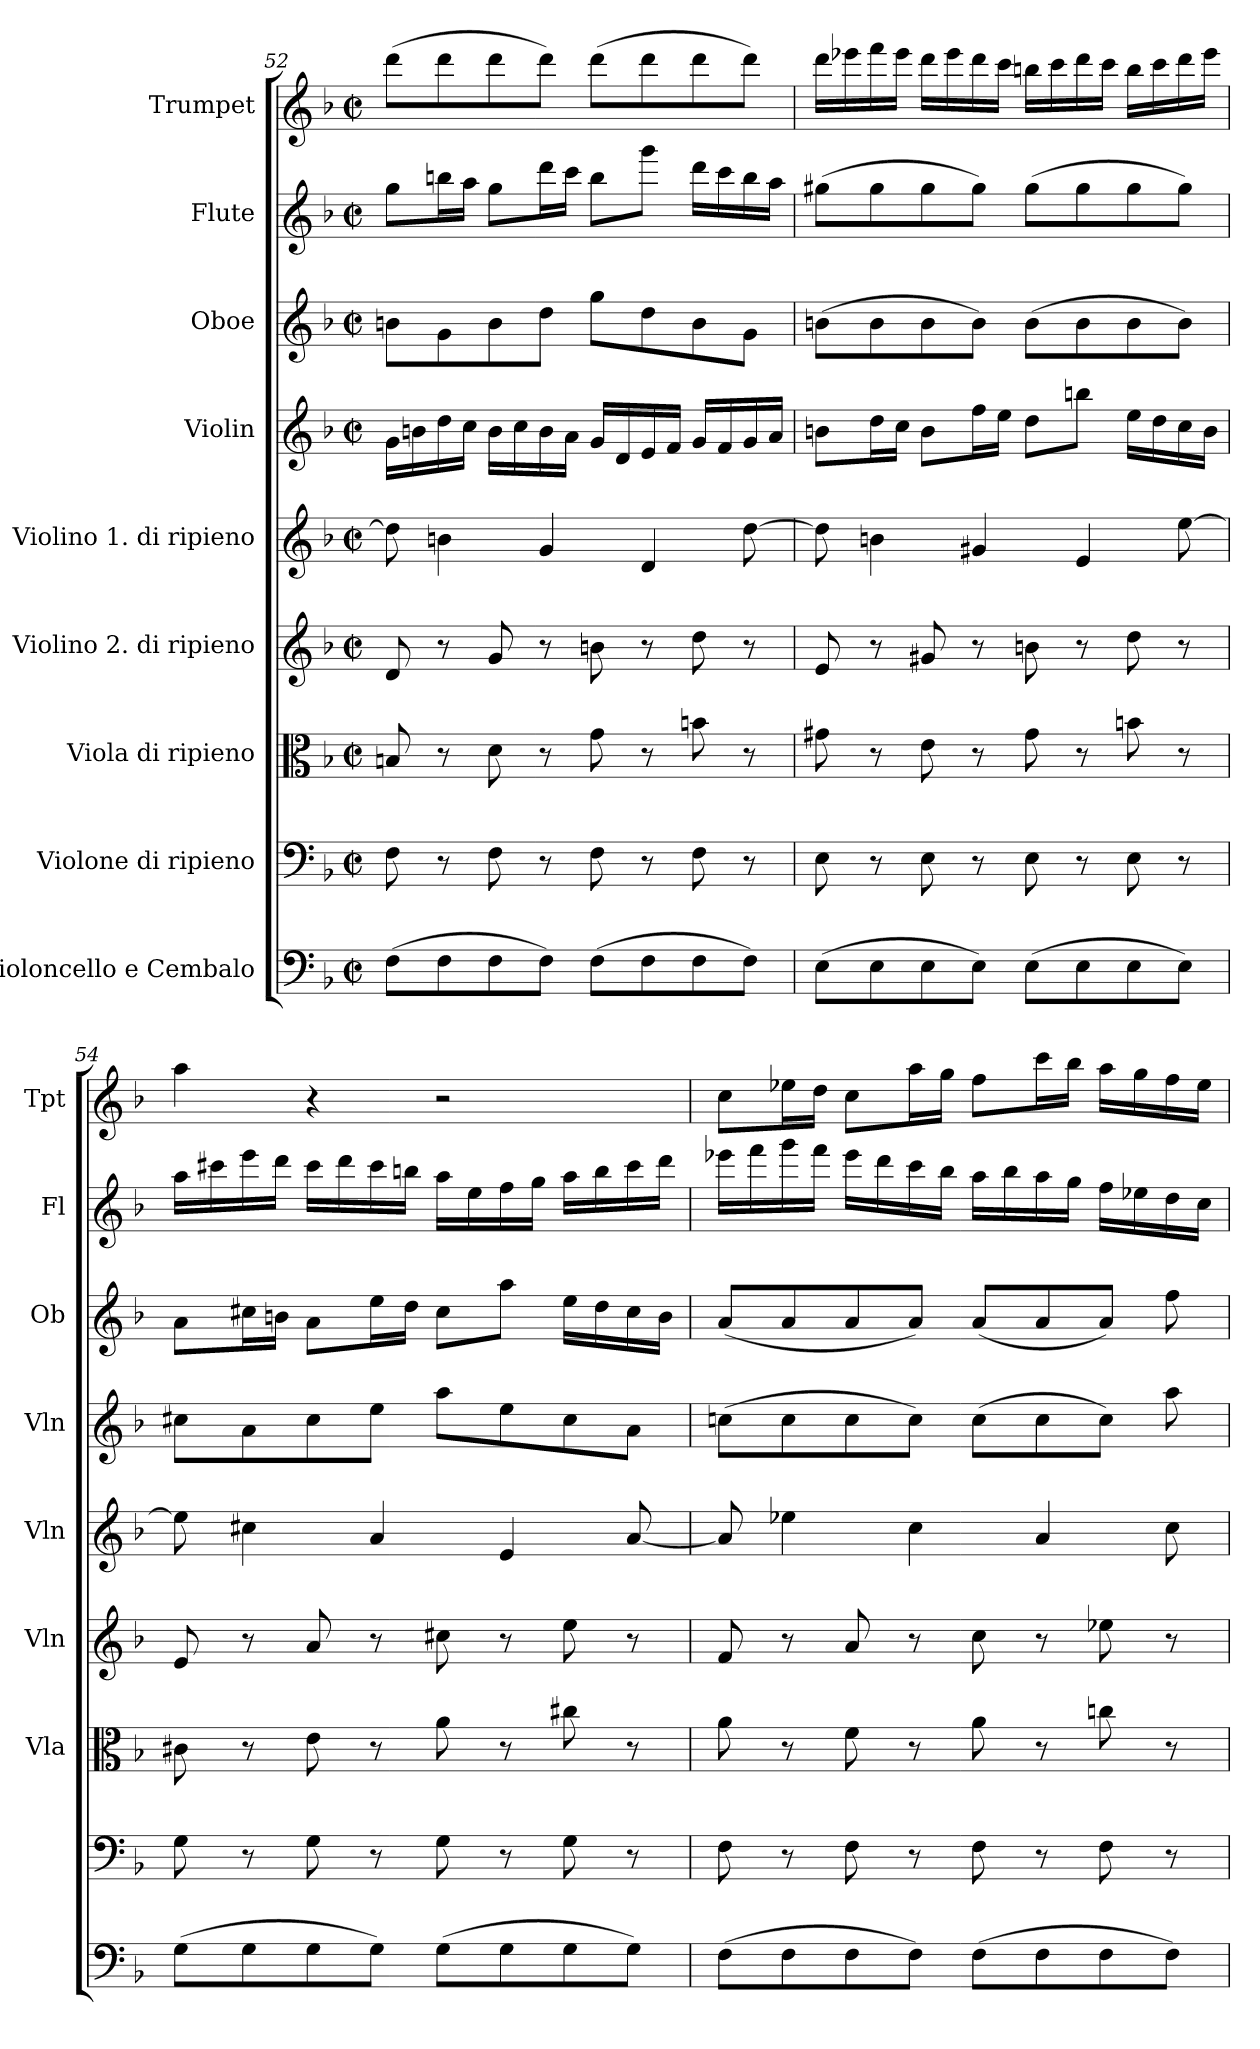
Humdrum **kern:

**kern	**kern	**kern	**kern	**kern	**kern	**kern	**kern	**kern
*part9	*part8	*part7	*part6	*part5	*part4	*part3	*part2	*part1
*staff9	*staff8	*staff7	*staff6	*staff5	*staff4	*staff3	*staff2	*staff1
*I"Violoncello e Cembalo	*I"Violone di ripieno	*I"Viola di ripieno	*I"Violino 2. di ripieno	*I"Violino 1. di ripieno	*I"Violin	*I"Oboe	*I"Flute	*I"Trumpet
*	*	*I'Vla	*I'Vln	*I'Vln	*I'Vln	*I'Ob	*I'Fl	*I'Tpt
*clefF4	*clefF4	*clefC3	*clefG2	*clefG2	*clefG2	*clefG2	*clefG2	*clefG2
*k[b-]	*k[b-]	*k[b-]	*k[b-]	*k[b-]	*k[b-]	*k[b-]	*k[b-]	*k[b-]
*F:	*F:	*F:	*F:	*F:	*F:	*F:	*F:	*F:
*M2/2	*M2/2	*M2/2	*M2/2	*M2/2	*M2/2	*M2/2	*M2/2	*M2/2
*met(c|)	*met(c|)	*met(c|)	*met(c|)	*met(c|)	*met(c|)	*met(c|)	*met(c|)	*met(c|)
=52	=52	=52	=52	=52	=52	=52	=52	=52
(8FL	8F	8Bn	8d	8dd]	16gLL	8bnL	8ggL	(8dddL
.	.	.	.	.	16bn	.	.	.
8F	8r	8r	8r	4bn	16dd	8g	16bbnL	8ddd
.	.	.	.	.	16ccJJ	.	16aaJJ	.
8F	8F	8d	8g	.	16bLL	8b	8ggL	8ddd
.	.	.	.	.	16cc	.	.	.
8FJ)	8r	8r	8r	4g	16b	8ddJ	16dddL	8dddJ)
.	.	.	.	.	16aJJ	.	16cccJJ	.
(8FL	8F	8g	8bn	.	16gLL	8ggL	8bbL	(8dddL
.	.	.	.	.	16d	.	.	.
8F	8r	8r	8r	4d	16e	8dd	8gggJ	8ddd
.	.	.	.	.	16fJJ	.	.	.
8F	8F	8bn	8dd	.	16gLL	8b	16dddLL	8ddd
.	.	.	.	.	16f	.	16ccc	.
8FJ)	8r	8r	8r	[8dd	16g	8gJ	16bb	8dddJ)
.	.	.	.	.	16aJJ	.	16aaJJ	.
=53	=53	=53	=53	=53	=53	=53	=53	=53
(8EL	8E	8g#X	8e	8dd]	8bnL	(8bnL	(8gg#XL	16dddLL
.	.	.	.	.	.	.	.	16eee-X
8E	8r	8r	8r	4bn	16ddL	8b	8gg#	16fff
.	.	.	.	.	16ccJJ	.	.	16eee-JJ
8E	8E	8e	8g#X	.	8bL	8b	8gg#	16dddLL
.	.	.	.	.	.	.	.	16eee-
8EJ)	8r	8r	8r	4g#X	16ffL	8bJ)	8gg#J)	16ddd
.	.	.	.	.	16eeJJ	.	.	16cccJJ
(8EL	8E	8g#	8bn	.	8ddL	(8bL	(8gg#L	16bbnLL
.	.	.	.	.	.	.	.	16ccc
8E	8r	8r	8r	4e	8bbnJ	8b	8gg#	16ddd
.	.	.	.	.	.	.	.	16cccJJ
8E	8E	8bn	8dd	.	16eeLL	8b	8gg#	16bbLL
.	.	.	.	.	16dd	.	.	16ccc
8EJ)	8r	8r	8r	[8ee	16cc	8bJ)	8gg#J)	16ddd
.	.	.	.	.	16bJJ	.	.	16eee-JJ
=54	=54	=54	=54	=54	=54	=54	=54	=54
(8GL	8G	8c#X	8e	8ee]	8cc#XL	8aL	16aaLL	4aa
.	.	.	.	.	.	.	16ccc#X	.
8G	8r	8r	8r	4cc#X	8a	16cc#XL	16eee	.
.	.	.	.	.	.	16bnJJ	16dddJJ	.
8G	8G	8e	8a	.	8cc#	8aL	16ccc#LL	4r
.	.	.	.	.	.	.	16ddd	.
8GJ)	8r	8r	8r	4a	8eeJ	16eeL	16ccc#	.
.	.	.	.	.	.	16ddJJ	16bbnJJ	.
(8GL	8G	8a	8cc#X	.	8aaL	8cc#L	16aaLL	2r
.	.	.	.	.	.	.	16ee	.
8G	8r	8r	8r	4e	8ee	8aaJ	16ff	.
.	.	.	.	.	.	.	16ggJJ	.
8G	8G	8cc#X	8ee	.	8cc#	16eeLL	16aaLL	.
.	.	.	.	.	.	16dd	16bb	.
8GJ)	8r	8r	8r	[8a	8aJ	16cc#	16ccc#	.
.	.	.	.	.	.	16bJJ	16dddJJ	.
=55	=55	=55	=55	=55	=55	=55	=55	=55
(8FL	8F	8a	8f	8a]	(8ccnL	(8aL	16eee-XLL	8ccL
.	.	.	.	.	.	.	16fff	.
8F	8r	8r	8r	4ee-X	8cc	8a	16ggg	16ee-XL
.	.	.	.	.	.	.	16fffJJ	16ddJJ
8F	8F	8f	8a	.	8cc	8a	16eee-LL	8ccL
.	.	.	.	.	.	.	16ddd	.
8FJ)	8r	8r	8r	4cc	8ccJ)	8aJ)	16ccc	16aaL
.	.	.	.	.	.	.	16bb-JJ	16ggJJ
(8FL	8F	8a	8cc	.	(8ccL	(8aL	16aaLL	8ffL
.	.	.	.	.	.	.	16bb-	.
8F	8r	8r	8r	4a	8cc	8a	16aa	16cccL
.	.	.	.	.	.	.	16ggJJ	16bb-JJ
8F	8F	8ccn	8ee-X	.	8ccJ)	8aJ)	16ffLL	16aaLL
.	.	.	.	.	.	.	16ee-X	16gg
8FJ)	8r	8r	8r	8cc	8aa	8ff	16dd	16ff
.	.	.	.	.	.	.	16ccJJ	16ee-JJ
=	=	=	=	=	=	=	=	=
*-	*-	*-	*-	*-	*-	*-	*-	*-
